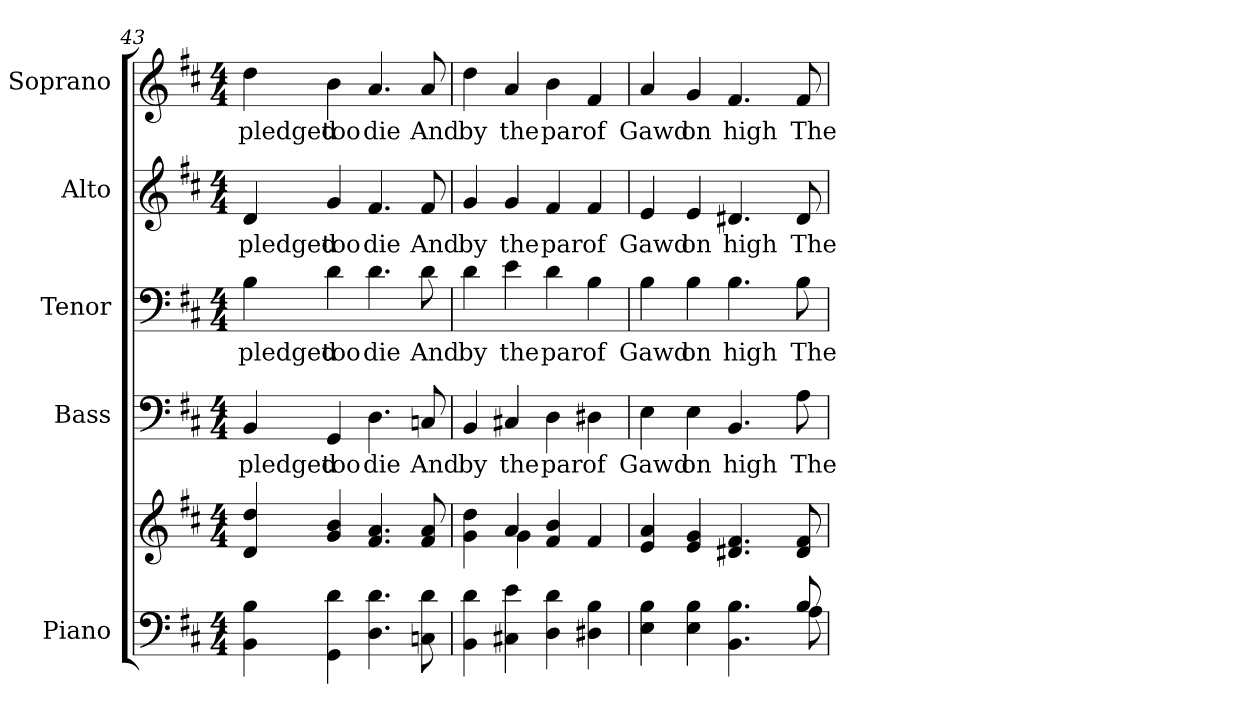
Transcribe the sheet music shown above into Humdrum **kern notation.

**kern	**kern	**kern	**text	**kern	**text	**kern	**text	**kern	**text
*part5	*part5	*part4	*part4	*part3	*part3	*part2	*part2	*part1	*part1
*staff6	*staff5	*staff4	*staff4	*staff3	*staff3	*staff2	*staff2	*staff1	*staff1
*I"Piano	*	*I"Bass	*	*I"Tenor	*	*I"Alto	*	*I"Soprano	*
*I'Pno.	*	*I'B.	*	*I'T.	*	*I'A.	*	*I'S.	*
*clefF4	*clefG2	*clefF4	*	*clefF4	*	*clefG2	*	*clefG2	*
*k[f#c#]	*k[f#c#]	*k[f#c#]	*	*k[f#c#]	*	*k[f#c#]	*	*k[f#c#]	*
*D:	*D:	*D:	*	*D:	*	*D:	*	*D:	*
*M4/4	*M4/4	*M4/4	*	*M4/4	*	*M4/4	*	*M4/4	*
=43	=43	=43	=43	=43	=43	=43	=43	=43	=43
!	!	!	!LO:LY:b:color=#000000	!	!	!	!	!	!
!	!	!	!	!	!LO:LY:b:color=#000000	!	!	!	!
!	!	!	!	!	!	!	!LO:LY:b:color=#000000	!	!
!	!	!	!	!	!	!	!	!	!LO:LY:b:color=#000000
4BBi\ 4Bi	4di/ 4ddi	4BBi/	pledged	4Bi\	pledged	4di/	pledged	4ddi\	pledged
!	!	!	!LO:LY:b:color=#000000	!	!	!	!	!	!
!	!	!	!	!	!LO:LY:b:color=#000000	!	!	!	!
!	!	!	!	!	!	!	!LO:LY:b:color=#000000	!	!
!	!	!	!	!	!	!	!	!	!LO:LY:b:color=#000000
4GGi\ 4di	4gi/ 4bi	4GGi/	too	4di\	too	4gi/	too	4bi\	too
!	!	!	!LO:LY:b:color=#000000	!	!	!	!	!	!
!	!	!	!	!	!LO:LY:b:color=#000000	!	!	!	!
!	!	!	!	!	!	!	!LO:LY:b:color=#000000	!	!
!	!	!	!	!	!	!	!	!	!LO:LY:b:color=#000000
4.Di\ 4.di	4.f#i/ 4.ai	4.Di\	die	4.di\	die	4.f#i/	die	4.ai/	die
!	!	!	!LO:LY:b:color=#000000	!	!	!	!	!	!
!	!	!	!	!	!LO:LY:b:color=#000000	!	!	!	!
!	!	!	!	!	!	!	!LO:LY:b:color=#000000	!	!
!	!	!	!	!	!	!	!	!	!LO:LY:b:color=#000000
8Cni\ 8di	8f#i/ 8ai	8Cni/	And	8di\	And	8f#i/	And	8ai/	And
!!LO:PB:g=z
=44	=44	=44	=44	=44	=44	=44	=44	=44	=44
*	*^	*	*	*	*	*	*	*	*
!	!	!	!	!LO:LY:b:color=#000000	!	!	!	!	!	!
!	!	!	!	!	!	!LO:LY:b:color=#000000	!	!	!	!
!	!	!	!	!	!	!	!	!LO:LY:b:color=#000000	!	!
!	!	!	!	!	!	!	!	!	!	!LO:LY:b:color=#000000
4BBi\ 4di	4gi\ 4ddi	4ryy	4BBi/	by	4di\	by	4gi/	by	4ddi\	by
!	!	!	!	!LO:LY:b:color=#000000	!	!	!	!	!	!
!	!	!	!	!	!	!LO:LY:b:color=#000000	!	!	!	!
!	!	!	!	!	!	!	!	!LO:LY:b:color=#000000	!	!
!	!	!	!	!	!	!	!	!	!	!LO:LY:b:color=#000000
4C#Xi\ 4ei	4ai/	4gi\	4C#Xi/	the	4ei\	the	4gi/	the	4ai/	the
!	!	!	!	!LO:LY:b:color=#000000	!	!	!	!	!	!
!	!	!	!	!	!	!LO:LY:b:color=#000000	!	!	!	!
!	!	!	!	!	!	!	!	!LO:LY:b:color=#000000	!	!
!	!	!	!	!	!	!	!	!	!	!LO:LY:b:color=#000000
4Di\ 4di	4f#i/ 4bi	2ryy	4Di\	par	4di\	par	4f#i/	par	4bi\	par
!	!	!	!	!LO:LY:b:color=#000000	!	!	!	!	!	!
!	!	!	!	!	!	!LO:LY:b:color=#000000	!	!	!	!
!	!	!	!	!	!	!	!	!LO:LY:b:color=#000000	!	!
!	!	!	!	!	!	!	!	!	!	!LO:LY:b:color=#000000
4D#Xi\ 4Bi	4f#i/	.	4D#Xi\	of	4Bi\	of	4f#i/	of	4f#i/	of
*	*v	*v	*	*	*	*	*	*	*	*
=45	=45	=45	=45	=45	=45	=45	=45	=45	=45
*^	*	*	*	*	*	*	*	*	*
!	!	!	!	!LO:LY:b:color=#000000	!	!	!	!	!	!
!	!	!	!	!	!	!LO:LY:b:color=#000000	!	!	!	!
!	!	!	!	!	!	!	!	!LO:LY:b:color=#000000	!	!
!	!	!	!	!	!	!	!	!	!	!LO:LY:b:color=#000000
4Ei\ 4Bi	2ryy	4ei/ 4ai	4Ei\	Gawd	4Bi\	Gawd	4ei/	Gawd	4ai/	Gawd
!	!	!	!	!LO:LY:b:color=#000000	!	!	!	!	!	!
!	!	!	!	!	!	!LO:LY:b:color=#000000	!	!	!	!
!	!	!	!	!	!	!	!	!LO:LY:b:color=#000000	!	!
!	!	!	!	!	!	!	!	!	!	!LO:LY:b:color=#000000
4Ei\ 4Bi	.	4ei/ 4gi	4Ei\	on	4Bi\	on	4ei/	on	4gi/	on
!	!	!	!	!LO:LY:b:color=#000000	!	!	!	!	!	!
!	!	!	!	!	!	!LO:LY:b:color=#000000	!	!	!	!
!	!	!	!	!	!	!	!	!LO:LY:b:color=#000000	!	!
!	!	!	!	!	!	!	!	!	!	!LO:LY:b:color=#000000
4.BBi\ 4.Bi	4ryy	4.d#Xi/ 4.f#i	4.BBi/	high	4.Bi\	high	4.d#Xi/	high	4.f#i/	high
.	8ryy	.	.	.	.	.	.	.	.	.
!	!	!	!	!LO:LY:b:color=#000000	!	!	!	!	!	!
!	!	!	!	!	!	!LO:LY:b:color=#000000	!	!	!	!
!	!	!	!	!	!	!	!	!LO:LY:b:color=#000000	!	!
!	!	!	!	!	!	!	!	!	!	!LO:LY:b:color=#000000
8Bi/	8Ai\	8d#i/ 8f#i	8Ai\	The	8Bi\	The	8d#i/	The	8f#i/	The
*v	*v	*	*	*	*	*	*	*	*	*
=	=	=	=	=	=	=	=	=	=
*-	*-	*-	*-	*-	*-	*-	*-	*-	*-
